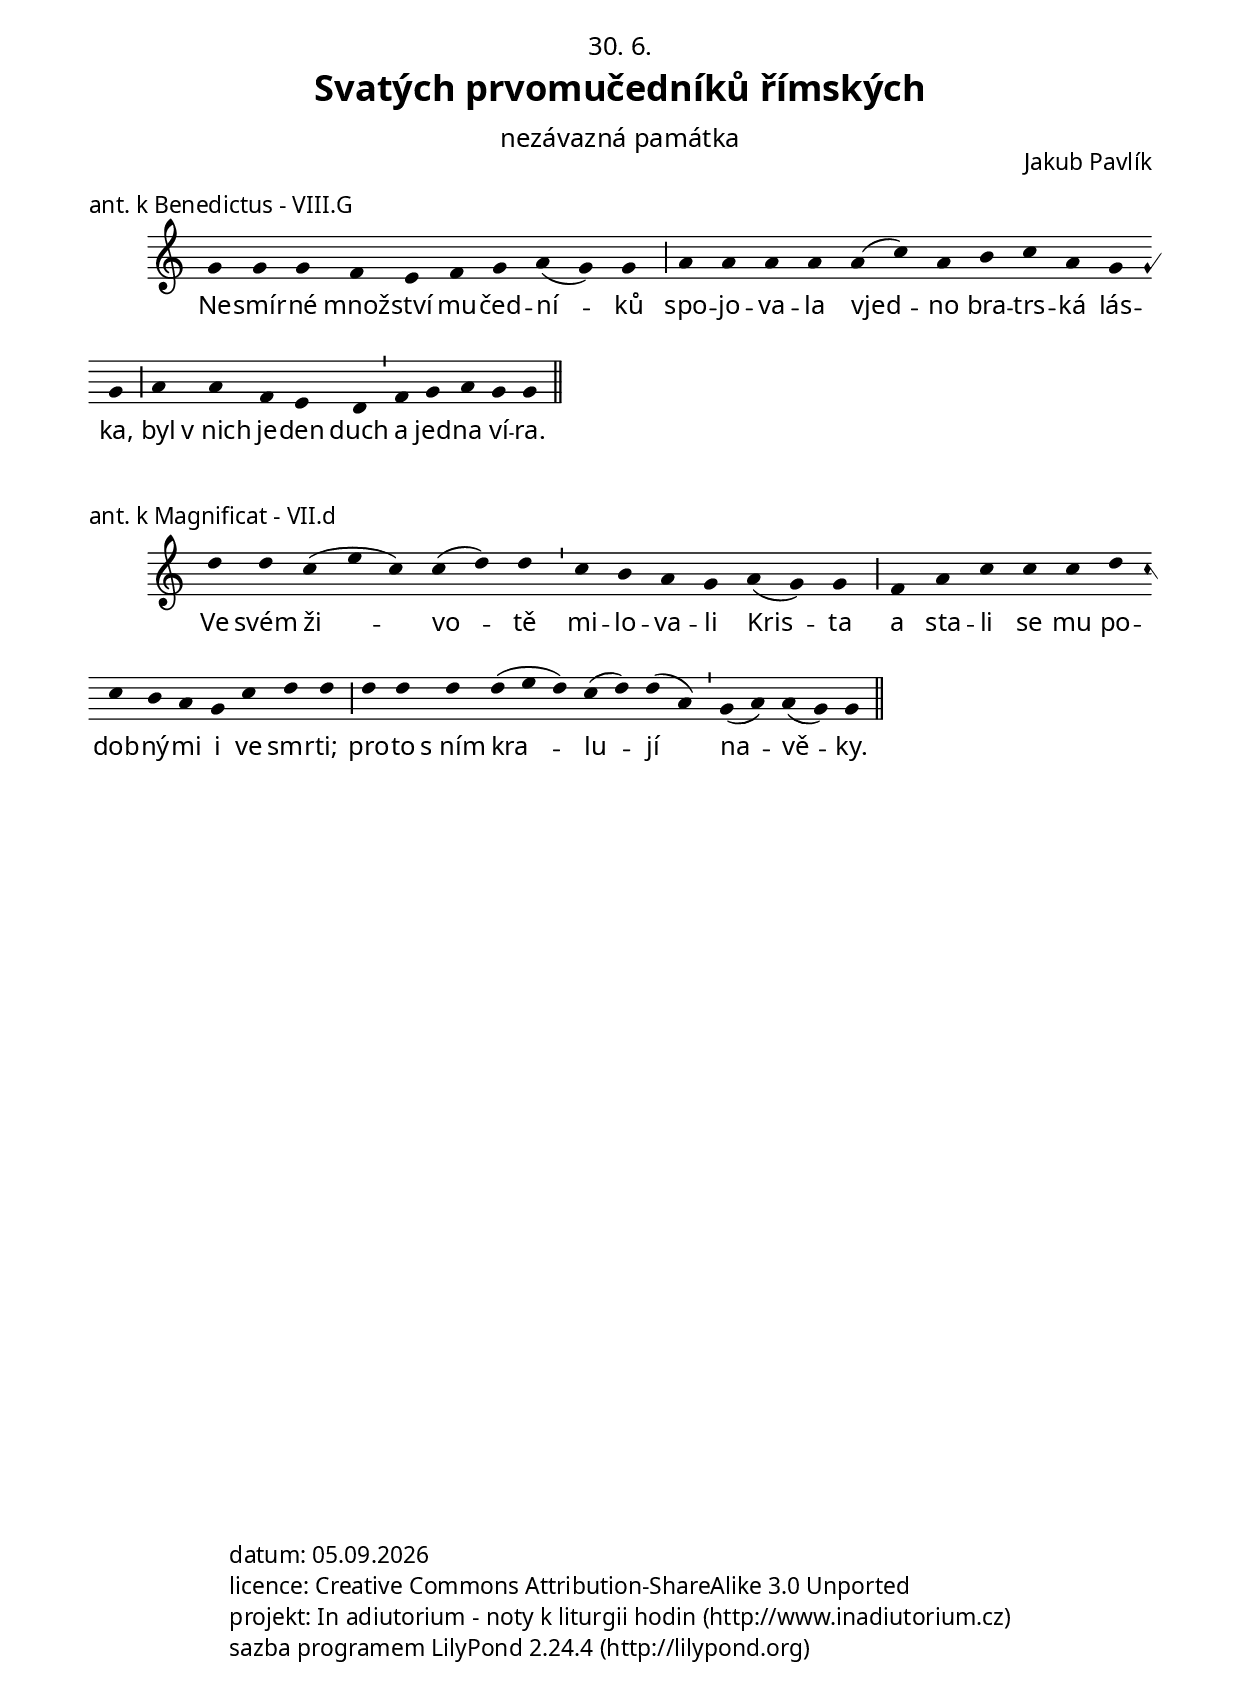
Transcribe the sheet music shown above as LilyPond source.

\version "2.19.16"

\include "../spolecne.ly"

\header {
  title = \markup\titleSvatek
            "Svatých prvomučedníků římských"
            "nezávazná památka"
            "30. 6."
  composer = "Jakub Pavlík"
}

\score {
  \relative c'' {
    \choralniRezim
    g4 g g f e f g a( g) g \barMaior
    a a a a a( c) a b c a g g \barMaior
    a a f e d \barMin
    f g a g g \barFinalis
  }
  \addlyrics {
    Ne -- smír -- né množ -- ství mu -- čed -- ní -- ků
    spo -- jo -- va -- la vjed -- no bra -- trs -- ká lás -- ka,
    byl v_nich je -- den duch
    a jed -- na ví -- ra.
  }
  \header {
    quid = "ant. k Benedictus"
    modus = "VIII"
    differentia = "G"
    psalmus = ""
    id = "aben"
    piece = \markup {\sestavTitulekBezZalmu}
  }
}

\score {
  \relative c'' {
    \choralniRezim
    d4 d c( e c) c( d) d \barMin
    c b a g a( g) g \barMaior
    f a c c c d c b a g c d d \barMaior
    d d d d( e d) c( d) d( a) \barMin
    g( a) a( g) g \barFinalis
  }
  \addlyrics {
    Ve svém ži -- vo -- tě
    mi -- lo -- va -- li Kris -- ta
    a sta -- li se mu po -- dob -- ný -- mi i ve smr -- ti;
    pro -- to s_ním kra -- lu -- jí
    na -- vě -- ky.
  }
  \header {
    quid = "ant. k Magnificat"
    modus = "VII"
    differentia = "d"
    psalmus = ""
    id = "amag"
    piece = \markup {\sestavTitulekBezZalmu}
  }
}